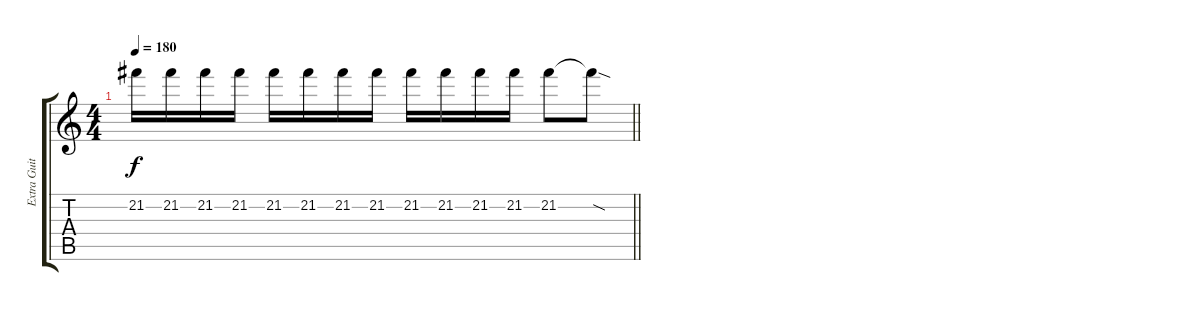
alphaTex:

\track ("Extra Guitar" "Extra Guit") {instrument overdrivenguitar}
\staff {score tabs}
\tuning (D4 A3 F3 C3 G2 C2) {hide}
\ts (4 4)
\tempo 180
\clef g2
\barLineRight lightlight
\ks c
21.2.16{dy f} 21.2.16 21.2.16 21.2.16 21.2.16 21.2.16 21.2.16 21.2.16 21.2.16 21.2.16 21.2.16 21.2.16 21.2.8 21.2{sod t}.8
